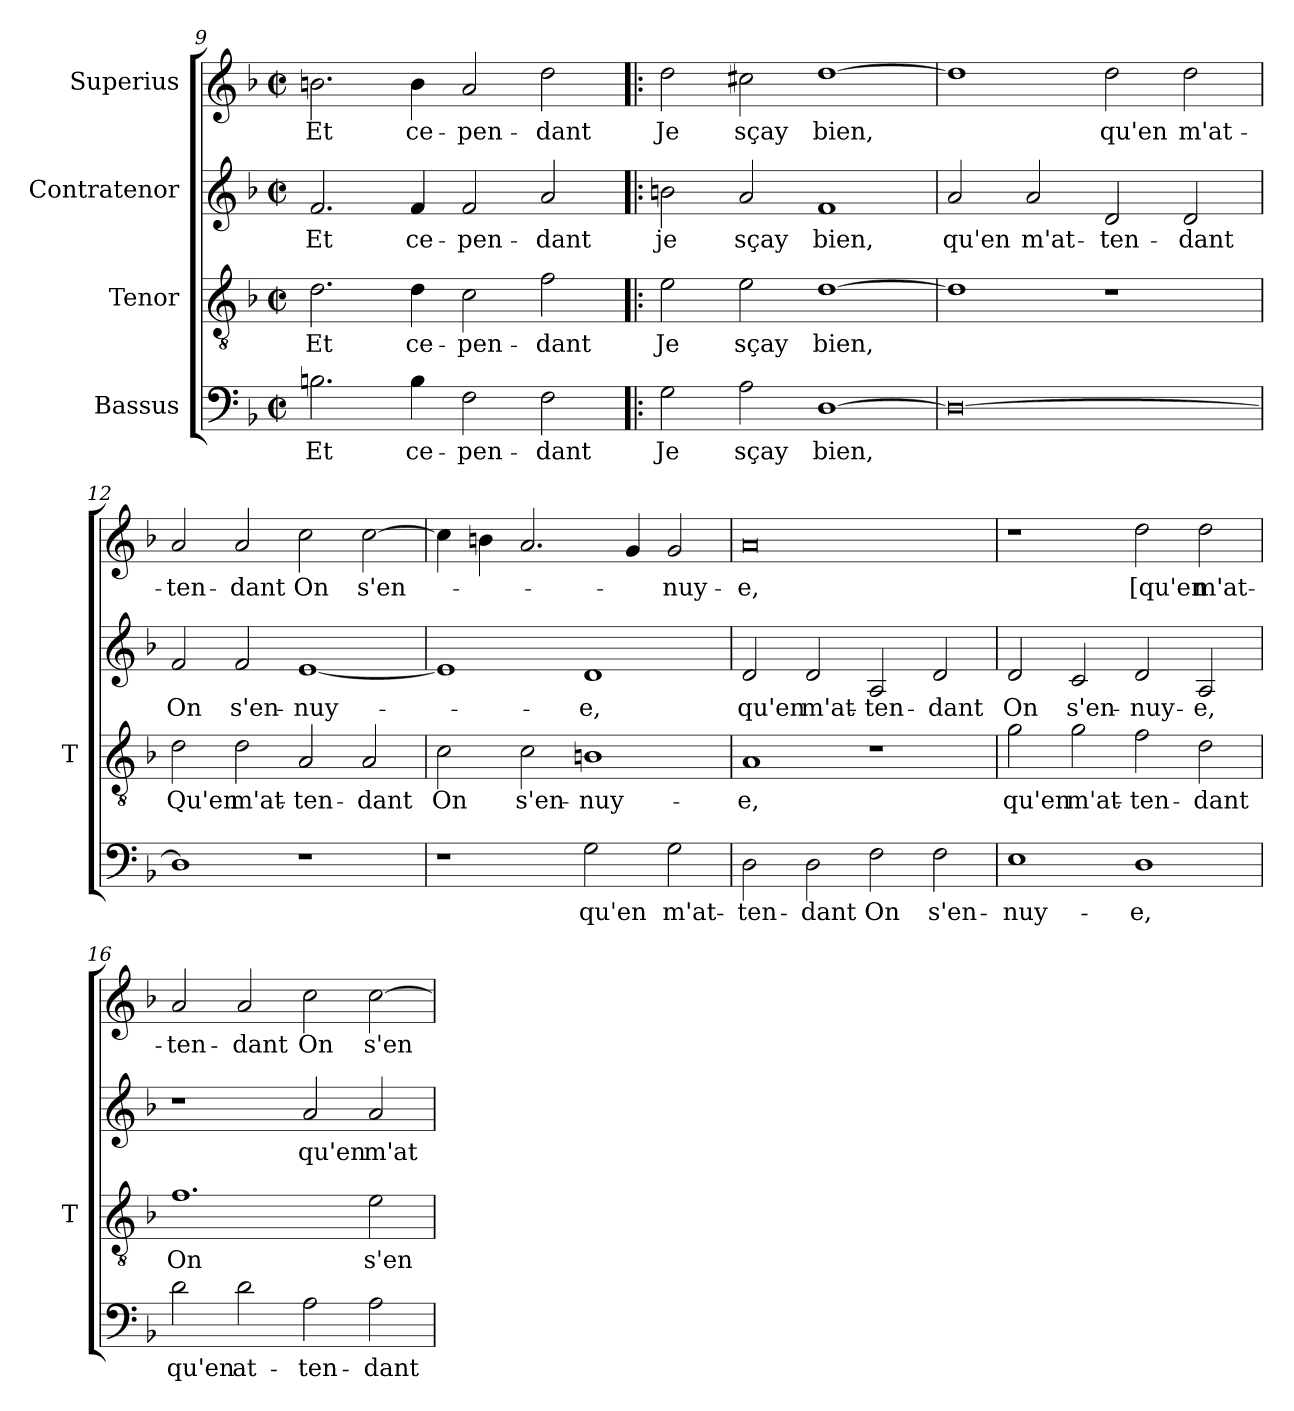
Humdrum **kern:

**kern	**text	**kern	**text	**kern	**text	**kern	**text
*part4	*part4	*part3	*part3	*part2	*part2	*part1	*part1
*staff4	*staff4	*staff3	*staff3	*staff2	*staff2	*staff1	*staff1
*I"Bassus	*	*I"Tenor	*	*I"Contratenor	*	*I"Superius	*
*	*	*I'T	*	*	*	*	*
*clefF4	*	*clefGv2	*	*clefG2	*	*clefG2	*
*k[b-]	*	*k[b-]	*	*k[b-]	*	*k[b-]	*
*F:	*	*F:	*	*F:	*	*F:	*
*M2/2	*	*M2/2	*	*M2/2	*	*M2/2	*
*met(c|)	*	*met(c|)	*	*met(c|)	*	*met(c|)	*
=9	=9	=9	=9	=9	=9	=9	=9
2.B	-Et	2.d	-Et	2.f	-Et	2.b	-Et
4B	ce-	4d	ce-	4f	ce-	4b	ce-
2F	pen-	2c	pen-	2f	pen-	2a	pen-
2F	-dant	2f	-dant	2a	-dant	2dd	-dant
=10!|:	=10!|:	=10!|:	=10!|:	=10!|:	=10!|:	=10!|:	=10!|:
2G	-Je	2e	-Je	2b	-je	2dd	-Je
2A	-sçay	2e	-sçay	2a	-sçay	2cc#X	-sçay
[1D	-bien,	[1d	-bien,	1f	-bien,	[1dd	-bien,
!!LO:PB:g=z
=11	=11	=11	=11	=11	=11	=11	=11
0D_	.	1d]	.	2a	-qu'en	1dd]	.
.	.	.	.	2a	m'at-	.	.
.	.	1r	.	2d	ten-	2dd	-qu'en
.	.	.	.	2d	-dant	2dd	m'at-
=12	=12	=12	=12	=12	=12	=12	=12
1D]	.	2d	-Qu'en	2f	-On	2a	ten-
.	.	2d	m'at-	2f	s'en-	2a	-dant
1r	.	2A	ten-	[1e	nuy-	2cc	-On
.	.	2A	-dant	.	.	[2cc	s'en-
=13	=13	=13	=13	=13	=13	=13	=13
1r	.	2c	-On	1e]	.	4cc]	.
.	.	.	.	.	.	4b	.
.	.	2c	s'en-	.	.	2.a	.
2G	-qu'en	1B	nuy-	1d	-e,	.	.
.	.	.	.	.	.	4g	.
2G	m'at-	.	.	.	.	2g	nuy-
=14	=14	=14	=14	=14	=14	=14	=14
2D	ten-	1A	-e,	2d	-qu'en	0a	-e,
2D	-dant	.	.	2d	m'at-	.	.
2F	-On	1r	.	2A	ten-	.	.
2F	s'en-	.	.	2d	-dant	.	.
=15	=15	=15	=15	=15	=15	=15	=15
1E	nuy-	2g	-qu'en	2d	-On	1r	.
.	.	2g	m'at-	2c	s'en-	.	.
1D	-e,	2f	ten-	2d	nuy-	2dd	-[qu'en
.	.	2d	-dant	2A	-e,	2dd	m'at-
=16	=16	=16	=16	=16	=16	=16	=16
2d	-qu'en	1.f	-On	1r	.	2a	ten-
2d	at-	.	.	.	.	2a	-dant
2A	ten-	.	.	2a	-qu'en	2cc	-On
2A	-dant	2e	s'en-	2a	m'at-	[2cc	s'en-
=	=	=	=	=	=	=	=
*-	*-	*-	*-	*-	*-	*-	*-
